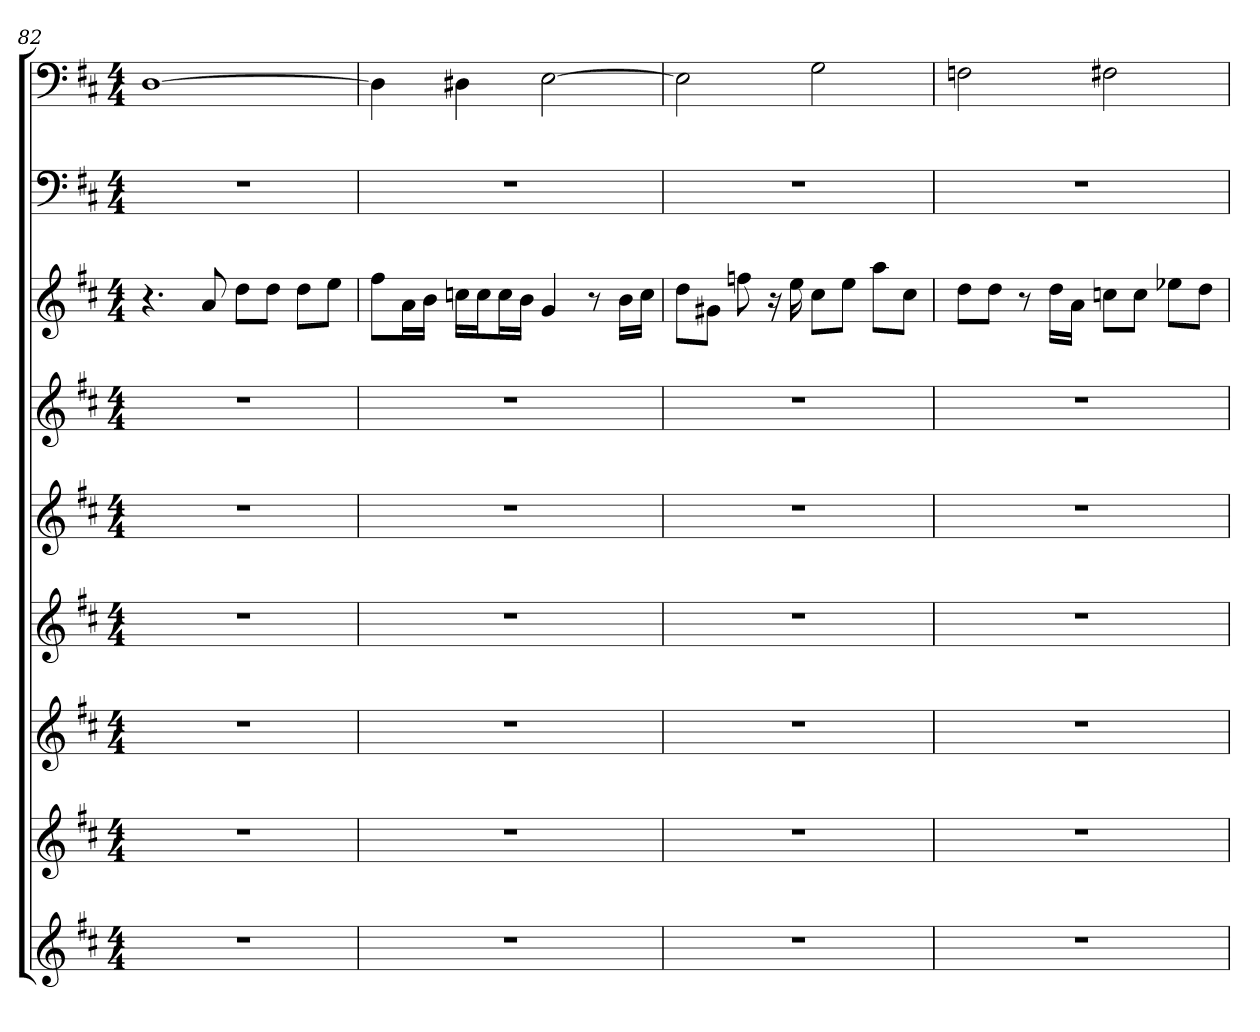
**kern	**kern	**kern	**kern	**kern	**kern	**kern	**kern	**kern
*part9	*part8	*part7	*part6	*part5	*part4	*part3	*part2	*part1
*staff9	*staff8	*staff7	*staff6	*staff5	*staff4	*staff3	*staff2	*staff1
*clefG2	*clefG2	*clefG2	*clefG2	*clefG2	*clefG2	*clefG2	*clefF4	*clefF4
*k[f#c#]	*k[f#c#]	*k[f#c#]	*k[f#c#]	*k[f#c#]	*k[f#c#]	*k[f#c#]	*k[f#c#]	*k[f#c#]
*b:	*b:	*b:	*b:	*b:	*b:	*b:	*b:	*b:
*M4/4	*M4/4	*M4/4	*M4/4	*M4/4	*M4/4	*M4/4	*M4/4	*M4/4
=82	=82	=82	=82	=82	=82	=82	=82	=82
1r	1r	1r	1r	1r	1r	4.r	1r	[1D
.	.	.	.	.	.	8a	.	.
.	.	.	.	.	.	8dd\L	.	.
.	.	.	.	.	.	8dd\J	.	.
.	.	.	.	.	.	8dd\L	.	.
.	.	.	.	.	.	8ee\J	.	.
=83	=83	=83	=83	=83	=83	=83	=83	=83
1r	1r	1r	1r	1r	1r	8ff#\L	1r	4D]
.	.	.	.	.	.	16a\L	.	.
.	.	.	.	.	.	16b\JJ	.	.
.	.	.	.	.	.	16ccn\LL	.	4D#X
.	.	.	.	.	.	16cc\J	.	.
.	.	.	.	.	.	16cc\L	.	.
.	.	.	.	.	.	16b\JJ	.	.
.	.	.	.	.	.	4g	.	[2E
.	.	.	.	.	.	8r	.	.
.	.	.	.	.	.	16b\LL	.	.
.	.	.	.	.	.	16cc\JJ	.	.
=84	=84	=84	=84	=84	=84	=84	=84	=84
1r	1r	1r	1r	1r	1r	8dd\L	1r	2E]
.	.	.	.	.	.	8g#X\J	.	.
.	.	.	.	.	.	8ffn	.	.
.	.	.	.	.	.	16r	.	.
.	.	.	.	.	.	16ee	.	.
.	.	.	.	.	.	8cc#\L	.	2G
.	.	.	.	.	.	8ee\J	.	.
.	.	.	.	.	.	8aa\L	.	.
.	.	.	.	.	.	8cc#\J	.	.
=85	=85	=85	=85	=85	=85	=85	=85	=85
1r	1r	1r	1r	1r	1r	8dd\L	1r	2Fn
.	.	.	.	.	.	8dd\J	.	.
.	.	.	.	.	.	8r	.	.
.	.	.	.	.	.	16dd\LL	.	.
.	.	.	.	.	.	16a\JJ	.	.
.	.	.	.	.	.	8ccn\L	.	2F#X
.	.	.	.	.	.	8cc\J	.	.
.	.	.	.	.	.	8ee-X\L	.	.
.	.	.	.	.	.	8dd\J	.	.
=	=	=	=	=	=	=	=	=
*-	*-	*-	*-	*-	*-	*-	*-	*-
